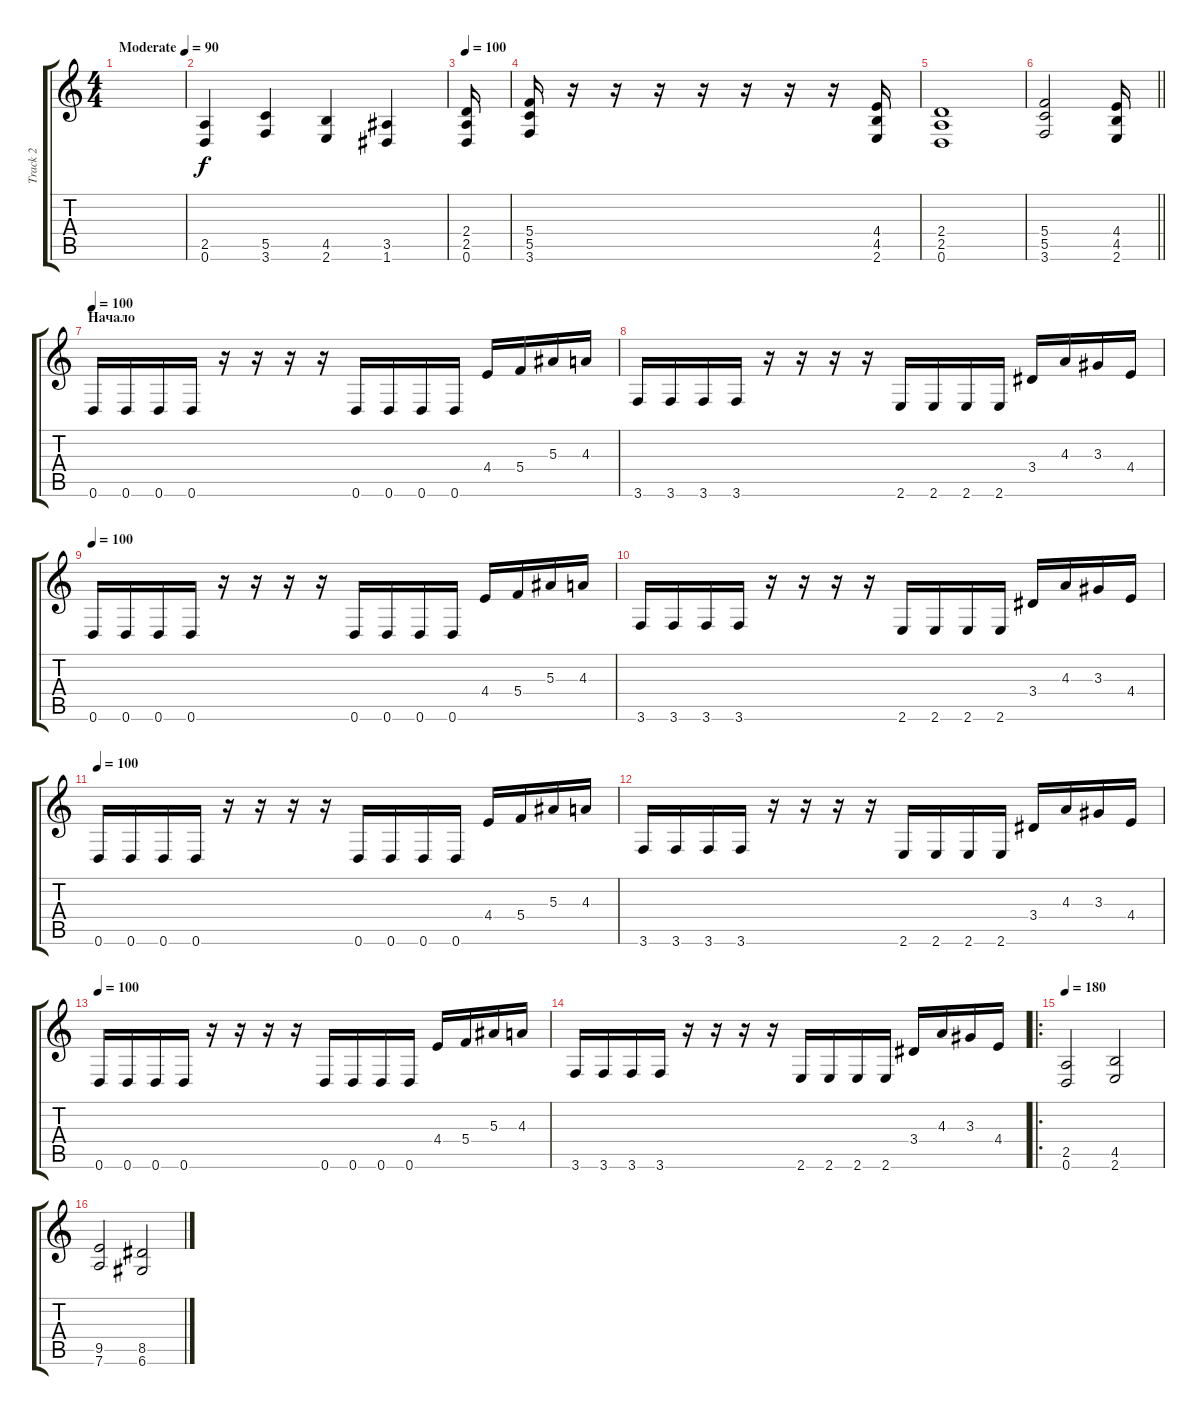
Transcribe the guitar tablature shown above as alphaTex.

\track ("Track 2" "Track 2") {instrument overdrivenguitar}
\staff {score tabs}
\tuning (D4 A3 F3 C3 G2 D2) {hide}
\ts (4 4)
\tempo (90 "Moderate")
\clef g2
\ks c
|
(2.5 0.6).4 (5.5 3.6).4 (4.5 2.6).4 (3.5 1.6).4 |
\tempo 100
(2.4 2.5 0.6).16 |
(5.4 5.5 3.6).16 r.16 r.16 r.16 r.16 r.16 r.16 r.16 (4.4 4.5 2.6).16 |
(2.4 2.5 0.6).1 |
\barLineRight lightlight
(5.4 5.5 3.6).2 (4.4 4.5 2.6).16 |
\section ("" "Начало")
\tempo 100
0.6.16 0.6.16 0.6.16 0.6.16 r.16 r.16 r.16 r.16 0.6.16 0.6.16 0.6.16 0.6.16 4.4.16 5.4.16 5.3.16 4.3.16 |
3.6.16 3.6.16 3.6.16 3.6.16 r.16 r.16 r.16 r.16 2.6.16 2.6.16 2.6.16 2.6.16 3.4.16 4.3.16 3.3.16 4.4.16 |
\tempo 100
0.6.16 0.6.16 0.6.16 0.6.16 r.16 r.16 r.16 r.16 0.6.16 0.6.16 0.6.16 0.6.16 4.4.16 5.4.16 5.3.16 4.3.16 |
3.6.16 3.6.16 3.6.16 3.6.16 r.16 r.16 r.16 r.16 2.6.16 2.6.16 2.6.16 2.6.16 3.4.16 4.3.16 3.3.16 4.4.16 |
\tempo 100
0.6.16 0.6.16 0.6.16 0.6.16 r.16 r.16 r.16 r.16 0.6.16 0.6.16 0.6.16 0.6.16 4.4.16 5.4.16 5.3.16 4.3.16 |
3.6.16 3.6.16 3.6.16 3.6.16 r.16 r.16 r.16 r.16 2.6.16 2.6.16 2.6.16 2.6.16 3.4.16 4.3.16 3.3.16 4.4.16 |
\tempo 100
0.6.16 0.6.16 0.6.16 0.6.16 r.16 r.16 r.16 r.16 0.6.16 0.6.16 0.6.16 0.6.16 4.4.16 5.4.16 5.3.16 4.3.16 |
3.6.16 3.6.16 3.6.16 3.6.16 r.16 r.16 r.16 r.16 2.6.16 2.6.16 2.6.16 2.6.16 3.4.16 4.3.16 3.3.16 4.4.16 |
\ro
\tempo 180
(2.5 0.6).2 (4.5 2.6).2 |
(9.5 7.6).2 (8.5 6.6).2
